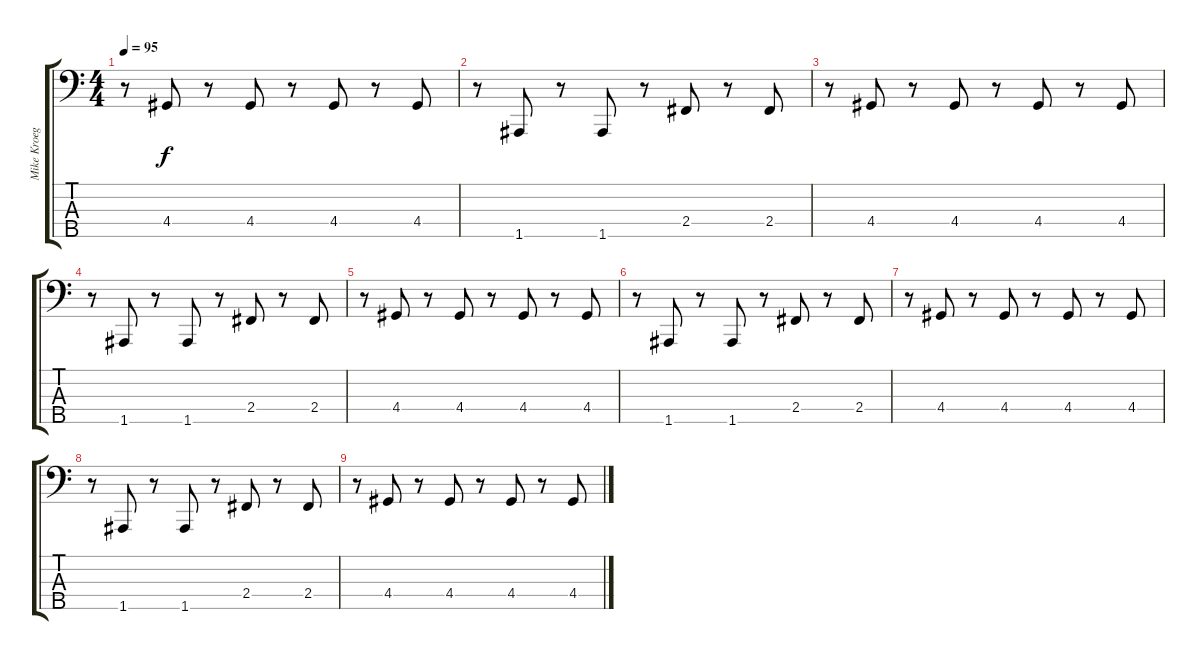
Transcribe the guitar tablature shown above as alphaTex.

\track ("Mike Kroeger" "Mike Kroeg") {instrument electricbassfinger}
\staff {score tabs}
\tuning (G2 D2 A1 E1 A0) {hide}
\ts (4 4)
\tempo 95
\clef f4
\ks c
r.8{dy f} 4.4.8 r.8 4.4.8 r.8 4.4.8 r.8 4.4.8 |
r.8 1.5.8 r.8 1.5.8 r.8 2.4.8 r.8 2.4.8 |
r.8 4.4.8 r.8 4.4.8 r.8 4.4.8 r.8 4.4.8 |
r.8 1.5.8 r.8 1.5.8 r.8 2.4.8 r.8 2.4.8 |
r.8 4.4.8 r.8 4.4.8 r.8 4.4.8 r.8 4.4.8 |
r.8 1.5.8 r.8 1.5.8 r.8 2.4.8 r.8 2.4.8 |
r.8 4.4.8 r.8 4.4.8 r.8 4.4.8 r.8 4.4.8 |
r.8 1.5.8 r.8 1.5.8 r.8 2.4.8 r.8 2.4.8 |
r.8 4.4.8 r.8 4.4.8 r.8 4.4.8 r.8 4.4.8
